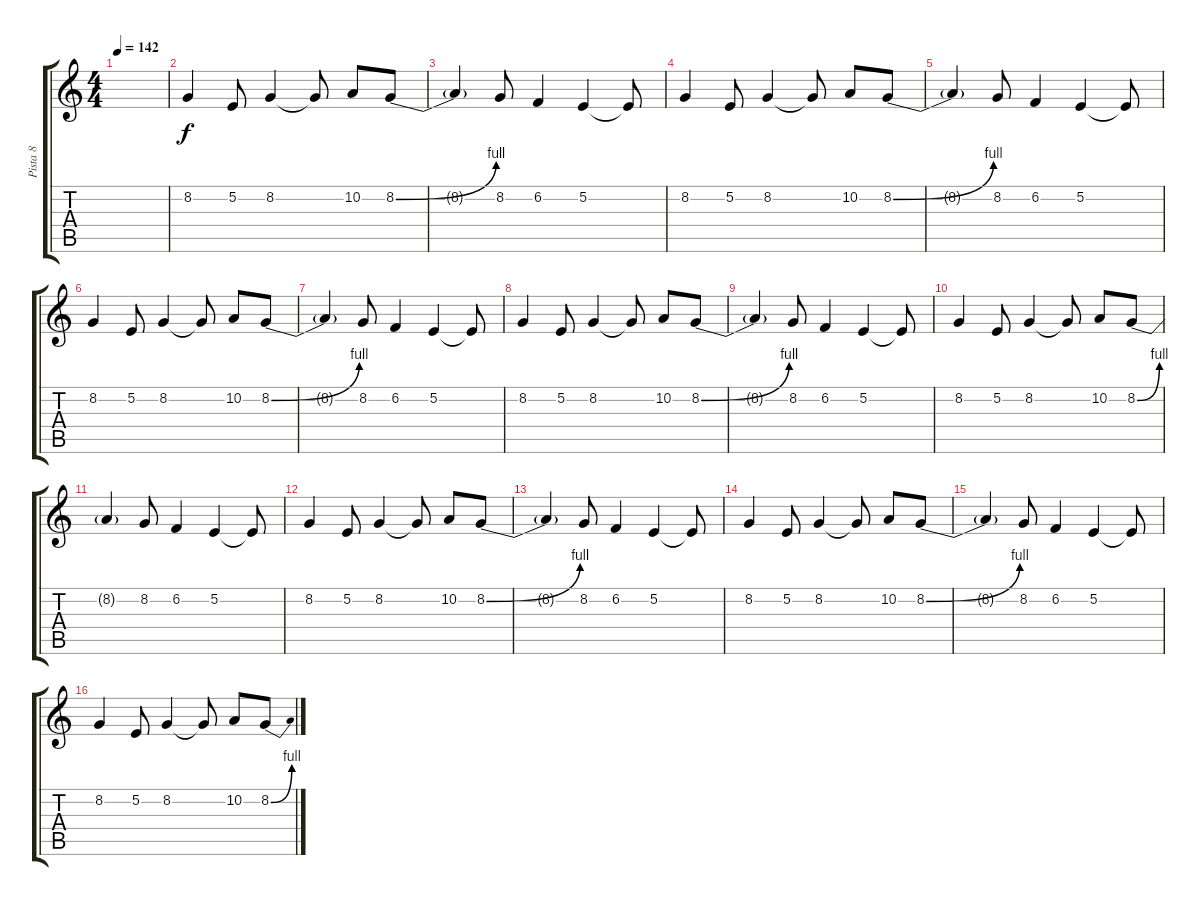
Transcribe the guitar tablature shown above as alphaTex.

\track ("Pista 8" "Pista 8") {instrument flute}
\staff {score tabs}
\tuning (E4 B3 G3 D3 A2 E2) {hide}
\ts (4 4)
\tempo 142
\clef g2
\ks c
|
8.2.4 5.2.8 8.2.4 8.2{t}.8 10.2.8 8.2{be (bend 0 0 60 4)}.8 |
8.2{t}.4 8.2.8 6.2.4 5.2.4 5.2{t}.8 |
8.2.4 5.2.8 8.2.4 8.2{t}.8 10.2.8 8.2{be (bend 0 0 60 4)}.8 |
8.2{t}.4 8.2.8 6.2.4 5.2.4 5.2{t}.8 |
8.2.4 5.2.8 8.2.4 8.2{t}.8 10.2.8 8.2{be (bend 0 0 60 4)}.8 |
8.2{t}.4 8.2.8 6.2.4 5.2.4 5.2{t}.8 |
8.2.4 5.2.8 8.2.4 8.2{t}.8 10.2.8 8.2{be (bend 0 0 60 4)}.8 |
8.2{t}.4 8.2.8 6.2.4 5.2.4 5.2{t}.8 |
8.2.4 5.2.8 8.2.4 8.2{t}.8 10.2.8 8.2{be (bend 0 0 60 4)}.8 |
8.2{t}.4 8.2.8 6.2.4 5.2.4 5.2{t}.8 |
8.2.4 5.2.8 8.2.4 8.2{t}.8 10.2.8 8.2{be (bend 0 0 60 4)}.8 |
8.2{t}.4 8.2.8 6.2.4 5.2.4 5.2{t}.8 |
8.2.4 5.2.8 8.2.4 8.2{t}.8 10.2.8 8.2{be (bend 0 0 60 4)}.8 |
8.2{t}.4 8.2.8 6.2.4 5.2.4 5.2{t}.8 |
8.2.4 5.2.8 8.2.4 8.2{t}.8 10.2.8 8.2{be (bend 0 0 60 4)}.8
